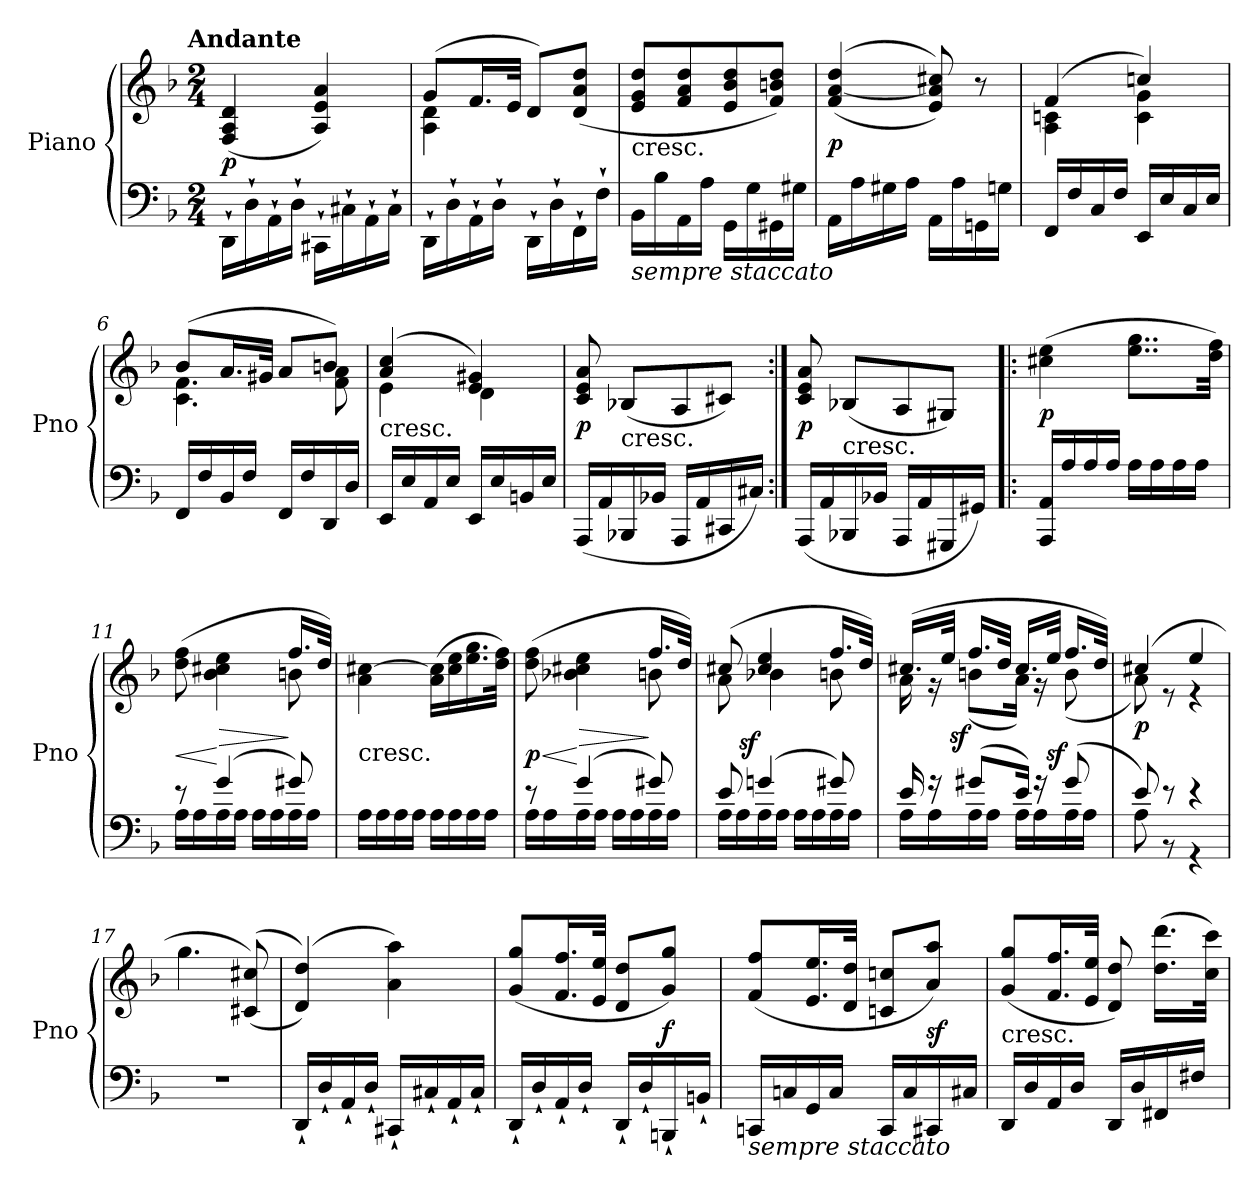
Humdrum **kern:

**kern	**kern	**dynam
*part1	*part1	*part1
*staff2	*staff1	*staff1/2
*I"Piano	*	*
*I'Pno	*	*
*clefF4	*clefG2	*
*k[b-]	*k[b-]	*
*d:	*d:	*
!!LO:TX:omd:t=Andante
*M2/4	*M2/4	*
*MM60	*MM60	*
=1	=1	=1
16DD`>\LL	(>4F/ 4A/ 4d/	p
16D`>\	.	.
16AA`>\	.	.
16D`>\JJ	.	.
16CC#X`>\LL	4A 4e 4a)	.
16C#X`>\	.	.
16AA`>\	.	.
16C#`>\JJ	.	.
=2	=2	=2
*	*^	*
16DD`\LL	(<8gL	4A 4d	.
16D`\	.	.	.
16AA`\	16.fL	.	.
16D`\JJ	.	.	.
.	32eJJk	.	.
16DD`\LL	8dL)	4ryy	.
16D`\	.	.	.
16FF`\	(<8d 8a 8ddJ	.	.
16F`\JJ	.	.	.
*	*v	*v	*
=3	=3	=3
!	!LO:TX:c:t=cresc.	!
!LO:TX:b:i:t=sempre staccato	!	!
16BB-LL	8e 8g 8ddL	.
16B-	.	.
16AA	8f 8a 8dd	.
16AJJ	.	.
16GG\LL	8e 8b- 8dd	.
16G\	.	.
16GG#X\	8f 8bn 8ddJ)	.
16G#X\JJ	.	.
=4	=4	=4
16AALL	(<(>4f [4a 4dd	p
16A	.	.
16G#X	.	.
16AJJ	.	.
16AALL	8e 8a] 8cc#X))	.
16A	.	.
16GGn	8r	.
16GnJJ	.	.
=5	=5	=5
*	*^	*
16FFLL	(4f	4A 4cn	.
16F	.	.	.
16C	.	.	.
16FJJ	.	.	.
16EELL	4ccn)	4c 4g	.
16E	.	.	.
16C	.	.	.
16EJJ	.	.	.
=6	=6	=6	=6
16FFLL	(8b-L	4.c 4.f	.
16F	.	.	.
16BB-	16.aL	.	.
16FJJ	.	.	.
.	32g#XJJk	.	.
16FFLL	8aL	.	.
16F	.	.	.
16DD	8bnJ)	8f 8a	.
16DJJ	.	.	.
=7	=7	=7	=7
!	!LO:TX:c:t=cresc.	!	!
16EELL	(4a 4cc	4e	.
16E	.	.	.
16AA	.	.	.
16EJJ	.	.	.
16EELL	4e 4g#X)	4d	.
16E	.	.	.
16BBn	.	.	.
16EJJ	.	.	.
*	*v	*v	*
=8	=8	=8
(16AAALL	8c 8e 8a	p
16AA	.	.
!	!LO:TX:c:t=cresc.	!
16BBB-X	(8B-XL	.
16BB-XJJ	.	.
16AAALL	8A	.
16AA	.	.
16CC#X	8c#XJ)	.
16C#XJJ)	.	.
=9:|!	=9:|!	=9:|!
(16AAALL	8c 8e 8a	p
16AA	.	.
!	!LO:TX:c:t=cresc.	!
16BBB-X	(8B-XL	.
16BB-XJJ	.	.
16AAALL	8A	.
16AA	.	.
16GGG#X	8G#XJ)	.
16GG#XJJ)	.	.
=10!|:	=10!|:	=10!|:
16AAA/ 16AA/LL	(4cc#X 4ee	p
16A/	.	.
16A/	.	.
16A/JJ	.	.
16ALL	8..ee 8..ggL	.
16A	.	.
16A	.	.
16AJJ	.	.
.	32dd 32ffJkk)	.
=11	=11	=11
*^	*^	*
8r	16ALL	4.ryy	(8dd 8ff	<
.	16A	.	.	.
(4g	16A	.	4b- 4cc#X 4ee	[ >
.	16AJJ	.	.	.
.	16ALL	.	.	.
.	16A	.	.	.
8g#X)	16A	16.ffLL	8bn	]
.	16AJJ	.	.	.
.	.	32ddJJk)	.	.
*v	*v	*	*	*
*	*v	*v	*
=12	=12	=12
!	!LO:TX:c:t=cresc.	!
16ALL	4a [4cc#X	.
16A	.	.
16A	.	.
16AJJ	.	.
16ALL	(16a 16cc#]LL	.
16A	16cc# 16ee	.
16A	16.ee 16.gg	.
16AJJ	.	.
.	32dd 32ffJJk)	.
=13	=13	=13
*^	*^	*
8r	16ALL	4.ryy	(8dd 8ff	< p
.	16A	.	.	.
(4g	16A	.	4b-X 4cc#X 4ee	[ >
.	16AJJ	.	.	.
.	16ALL	.	.	.
.	16A	.	.	.
8g#X)	16A	16.ffLL	8bn	]
.	16AJJ	.	.	.
.	.	32ddJJk)	.	.
=14	=14	=14	=14	=14
8e	16ALL	(8cc#X	8a	.
.	16A	.	.	.
!	!	!	!	!LO:DY:rj
(4gn	16A	4cc# 4ee	4b-X	sf
.	16AJJ	.	.	.
.	16ALL	.	.	.
.	16A	.	.	.
8g#X)	16A	16.ffLL	8bn	.
.	16AJJ	.	.	.
.	.	32ddJJk)	.	.
=15	=15	=15	=15	=15
16e	16ALL	(16.cc#XLL	16a	.
16r	16A	.	16rg	.
.	.	32eeJJk	.	.
!	!	!	!	!LO:DY:rj
(8g#XL	16A	16.ffLL	(8bnL	sf
.	16AJJ	.	.	.
.	.	32ddJJk	.	.
16eJk)	16ALL	16.cc#LL	16aJk)	.
16r	16A	.	16rg	.
.	.	32eeJJk	.	.
!	!	!	!	!LO:DY:rj
(8g#	16A	16.ffLL	(8b	sf
.	16AJJ	.	.	.
.	.	32ddJJk)	.	.
=16	=16	=16	=16	=16
8e)	8A	(4cc#X	8a)	p
8r	8r	.	8re	.
4r	4r	4ee	4re	.
*v	*v	*	*	*
*	*v	*v	*
=17	=17	=17
2r	4.gg	.
.	(<(>8c#X 8cc#X)	.
=18	=18	=18
16DD`LL	(>4d 4dd))	.
16D`	.	.
16AA`	.	.
16D`JJ	.	.
16CC#X`LL	4a 4aa)	.
16C#X`	.	.
16AA`	.	.
16C#`JJ	.	.
=19	=19	=19
16DD`LL	(8g/ 8gg/L	.
16D`	.	.
16AA`	16.f/ 16.ff/L	.
16D`JJ	.	.
.	32e/ 32ee/JJk	.
16DD`LL	8d/ 8dd/L	.
16D`	.	.
16BBBn`	8g/ 8gg/J)	f
16BBn`JJ	.	.
=20	=20	=20
!LO:TX:b:i:t=sempre staccato	!	!
16CCnLL	(8f 8ffL	.
16Cn	.	.
16GG	16.e 16.eeL	.
16CJJ	.	.
.	32d 32ddJJk	.
16CCLL	8cn/ 8ccn/L	.
16C	.	.
16CC#X	8a/ 8aa/J)	sf
16C#XJJ	.	.
=21	=21	=21
!	!LO:TX:c:t=cresc.	!
16DDLL	(8g/ 8gg/L	.
16D	.	.
16AA	16.f/ 16.ff/L	.
16DJJ	.	.
.	32e/ 32ee/JJk	.
16DDLL	8d 8dd)	.
16D	.	.
16FF#X	(16.dd 16.dddLL	.
16F#XJJ	.	.
.	32cc 32cccJJk)	.
=	=	=
*-	*-	*-
